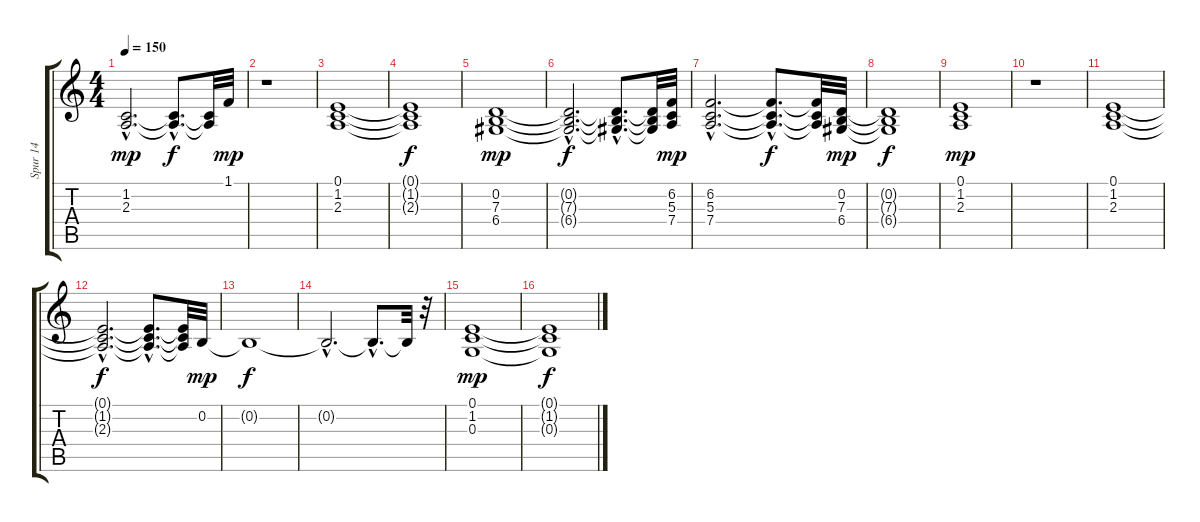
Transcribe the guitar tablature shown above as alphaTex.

\track ("Spur 14" "Spur 14") {instrument pad7halo}
\staff {score tabs}
\tuning (E4 B3 G3 D3 A2 E2) {hide}
\ts (4 4)
\tempo 150
\clef g2
\ks c
(1.2{hac} 2.3{hac}).2{d dy mp} (1.2{hac t} 2.3{hac t}).8{d dy f} (1.2{t} 2.3{t}).32 1.1.32{dy mp} |
r.1 |
(0.1 1.2 2.3).1 |
(0.1{t} 1.2{t} 2.3{t}).1{dy f} |
(0.2 7.3 6.4).1{dy mp} |
(0.2{hac t} 7.3{hac t} 6.4{hac t}).2{d dy f} (0.2{hac t} 7.3{hac t} 6.4{hac t}).8{d} (0.2{t} 7.3{t} 6.4{t}).32 (6.2 5.3 7.4).32{dy mp} |
(6.2{hac} 5.3{hac} 7.4{hac}).2{d} (6.2{hac t} 5.3{hac t} 7.4{hac t}).8{d dy f} (6.2{t} 5.3{t} 7.4{t}).32 (0.2 7.3 6.4).32{dy mp} |
(0.2{t} 7.3{t} 6.4{t}).1{dy f} |
(0.1 1.2 2.3).1{dy mp} |
r.1 |
(0.1 1.2 2.3).1 |
(0.1{hac t} 1.2{hac t} 2.3{hac t}).2{d dy f} (0.1{hac t} 1.2{hac t} 2.3{hac t}).8{d} (0.1{t} 1.2{t} 2.3{t}).32 0.2.32{dy mp} |
0.2{t}.1{dy f} |
0.2{hac t}.2{d} 0.2{hac t}.8{d} 0.2{t}.32 r.32 |
(0.1 1.2 0.3).1{dy mp} |
(0.1{t} 1.2{t} 0.3{t}).1{dy f}
